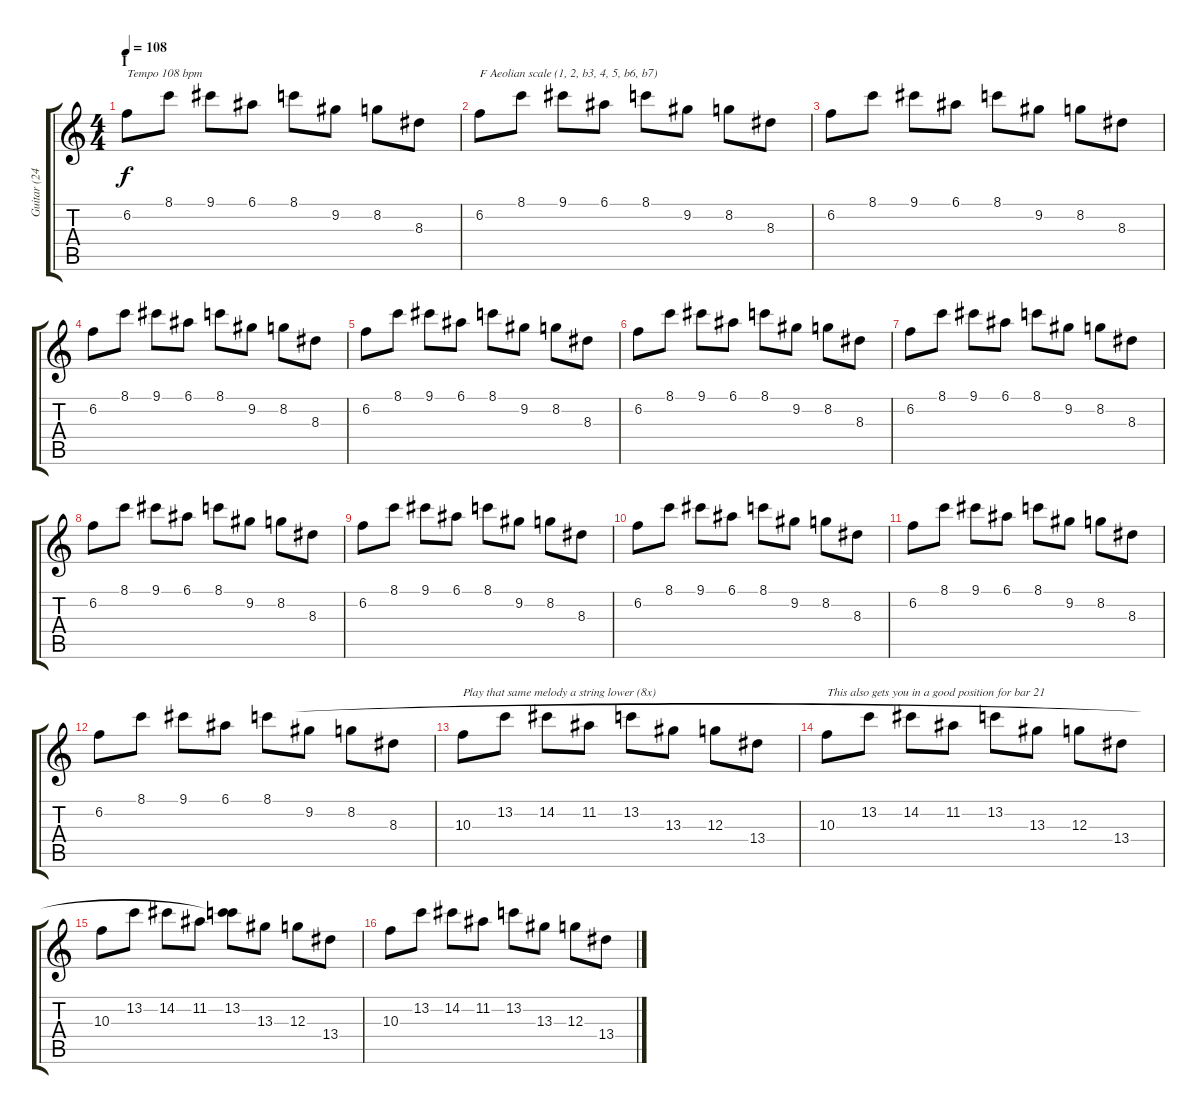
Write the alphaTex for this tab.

\track ("Guitar (24-fret)" "Guitar (24") {instrument distortionguitar}
\staff {score tabs}
\tuning (E4 B3 G3 D3 A2 E2) {hide}
\ts (4 4)
\section ("" "I")
\tempo 108
\clef g2
\ks c
6.2.8{txt "Tempo 108 bpm" dy f instrument distortionguitar} 8.1.8 9.1.8 6.1.8 8.1.8 9.2.8 8.2.8 8.3.8 |
6.2.8{txt "F Aeolian scale (1, 2, b3, 4, 5, b6, b7)"} 8.1.8 9.1.8 6.1.8 8.1.8 9.2.8 8.2.8 8.3.8 |
6.2.8 8.1.8 9.1.8 6.1.8 8.1.8 9.2.8 8.2.8 8.3.8 |
6.2.8 8.1.8 9.1.8 6.1.8 8.1.8 9.2.8 8.2.8 8.3.8 |
6.2.8 8.1.8 9.1.8 6.1.8 8.1.8 9.2.8 8.2.8 8.3.8 |
6.2.8 8.1.8 9.1.8 6.1.8 8.1.8 9.2.8 8.2.8 8.3.8 |
6.2.8 8.1.8 9.1.8 6.1.8 8.1.8 9.2.8 8.2.8 8.3.8 |
6.2.8 8.1.8 9.1.8 6.1.8 8.1.8 9.2.8 8.2.8 8.3.8 |
6.2.8 8.1.8 9.1.8 6.1.8 8.1.8 9.2.8 8.2.8 8.3.8 |
6.2.8 8.1.8 9.1.8 6.1.8 8.1.8 9.2.8 8.2.8 8.3.8 |
6.2.8 8.1.8 9.1.8 6.1.8 8.1.8 9.2.8 8.2.8 8.3.8 |
6.2.8 8.1.8 9.1.8 6.1.8 8.1.8 9.2.8 8.2.8 8.3.8 |
10.3.8{txt "Play that same melody a string lower (8x)"} 13.2.8 14.2.8 11.2.8 13.2.8 13.3.8 12.3.8 13.4.8 |
10.3.8{txt "This also gets you in a good position for bar 21"} 13.2.8 14.2.8 11.2.8 13.2.8 13.3.8 12.3.8 13.4.8 |
10.3.8 13.2.8 14.2.8 11.2.8 (8.1{t} 13.2).8 13.3.8 12.3.8 13.4.8 |
10.3.8 13.2.8 14.2.8 11.2.8 13.2.8 13.3.8 12.3.8 13.4.8
